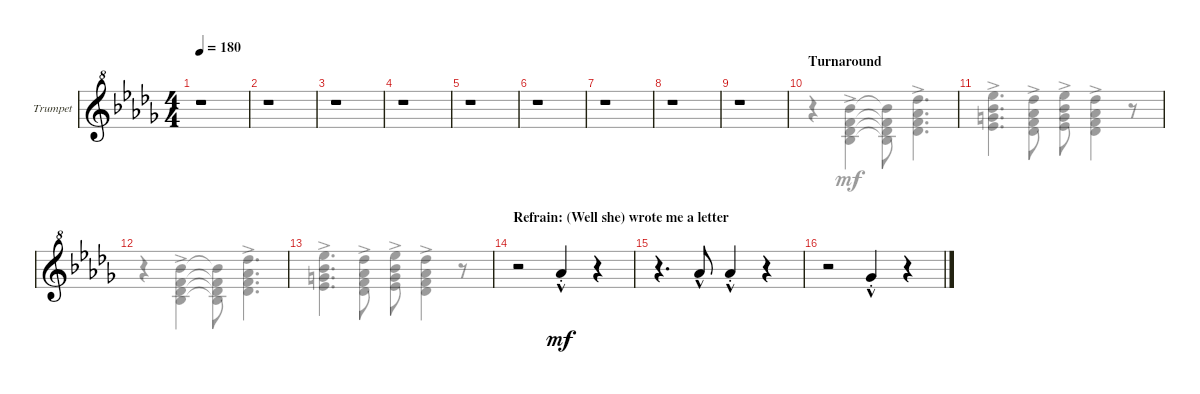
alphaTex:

\bracketExtendMode groupsimilarinstruments
\firstSystemTrackNameOrientation horizontal
\otherSystemsTrackNameOrientation horizontal
\track ("Trumpet, Brass Section" "Trumpet") {instrument electricguitarclean}
\staff {score}
\tuning (E4 B3 G3 D3 A2 E2)
\voice
\ts (4 4)
\tempo 180
\clef g2
\ottava 8va
\scale
0.333333
\ks bbminor
r.1{dy mf} |
\scale
0.333333 r.1 |
\scale
0.333333 r.1 |
\scale
0.333333 r.1 |
\scale
0.333333 r.1 |
\scale
0.333333 r.1 |
\scale
0.333333 r.1 |
\scale
0.333333 r.1 |
\scale
0.333333 r.1 |
\section ("" "Turnaround")
\scale
0.333333 |
\scale
0.333333 |
\scale
0.333333 |
\scale
0.333333 |
\section ("" "Refrain: (Well she) wrote me a letter")
\scale
0.333333 r.2 4.1{hac st}.4 r.4 |
\scale
0.333333 r.4{d} 4.1{hac}.8 4.1{hac st}.4 r.4 |
\scale
0.333333 r.2 2.1{hac st}.4 r.4
\voice
\clef g2
\ottava 8va
\simile none
\scale
0.333333
\ks bbminor
|
\scale
0.333333 |
\scale
0.333333 |
\scale
0.333333 |
\scale
0.333333 |
\scale
0.333333 |
\scale
0.333333 |
\scale
0.333333 |
\scale
0.333333 |
\scale
0.333333 r.4 (3.3 2.2 1.1 20.4{ac}).4 (3.3{t} 2.2{t} 1.1{t} 20.4{t}).8 (2.2 1.1 13.3 23.4{ac}).4{d} |
\scale
0.333333 (4.2 3.1 15.3 25.4{ac}).4{d} (6.3 6.2 4.1 23.4{ac}).8 (4.2 3.1 15.3 25.4{ac}).8 (6.3 6.2 4.1 23.4{ac}).4 r.8 |
\scale
0.333333 r.4 (3.3 2.2 1.1 20.4{ac}).4 (3.3{t} 2.2{t} 1.1{t} 20.4{t}).8 (2.2 1.1 13.3 23.4{ac}).4{d} |
\scale
0.333333 (4.2 3.1 15.3 25.4{ac}).4{d} (6.3 6.2 4.1 23.4{ac}).8 (4.2 3.1 15.3 25.4{ac}).8 (6.3 6.2 4.1 23.4{ac}).4 r.8 |
\scale
0.333333 |
\scale
0.333333 |
\scale
0.333333
